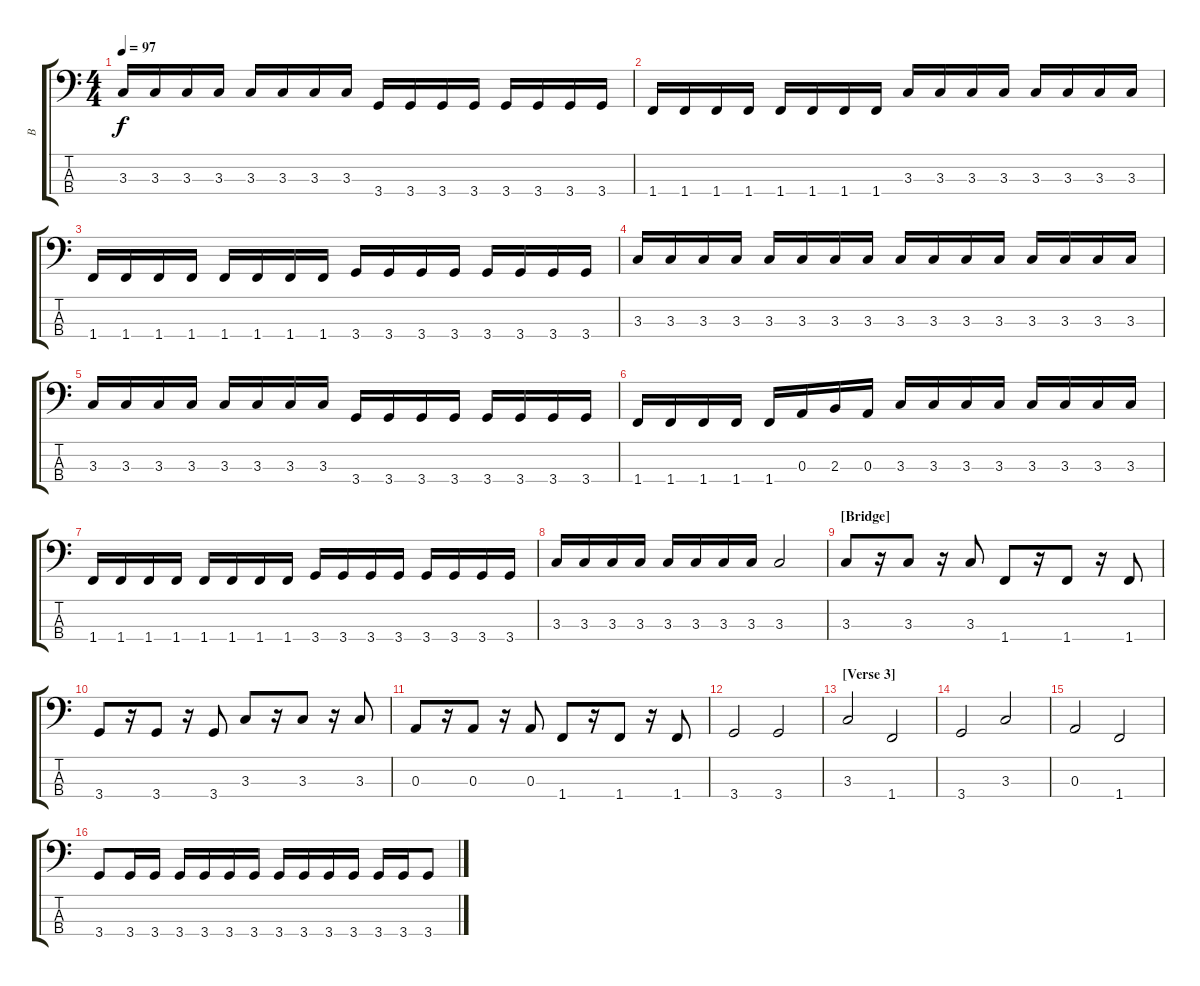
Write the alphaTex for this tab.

\track ("B" "B") {instrument electricbasspick}
\staff {score tabs}
\tuning (G2 D2 A1 E1) {hide}
\ts (4 4)
\tempo 97
\clef f4
\ks c
3.3.16{dy f} 3.3.16 3.3.16 3.3.16 3.3.16 3.3.16 3.3.16 3.3.16 3.4.16 3.4.16 3.4.16 3.4.16 3.4.16 3.4.16 3.4.16 3.4.16 |
1.4.16 1.4.16 1.4.16 1.4.16 1.4.16 1.4.16 1.4.16 1.4.16 3.3.16 3.3.16 3.3.16 3.3.16 3.3.16 3.3.16 3.3.16 3.3.16 |
1.4.16 1.4.16 1.4.16 1.4.16 1.4.16 1.4.16 1.4.16 1.4.16 3.4.16 3.4.16 3.4.16 3.4.16 3.4.16 3.4.16 3.4.16 3.4.16 |
3.3.16 3.3.16 3.3.16 3.3.16 3.3.16 3.3.16 3.3.16 3.3.16 3.3.16 3.3.16 3.3.16 3.3.16 3.3.16 3.3.16 3.3.16 3.3.16 |
\section ("" "")
3.3.16 3.3.16 3.3.16 3.3.16 3.3.16 3.3.16 3.3.16 3.3.16 3.4.16 3.4.16 3.4.16 3.4.16 3.4.16 3.4.16 3.4.16 3.4.16 |
1.4.16 1.4.16 1.4.16 1.4.16 1.4.16 0.3.16 2.3.16 0.3.16 3.3.16 3.3.16 3.3.16 3.3.16 3.3.16 3.3.16 3.3.16 3.3.16 |
1.4.16 1.4.16 1.4.16 1.4.16 1.4.16 1.4.16 1.4.16 1.4.16 3.4.16 3.4.16 3.4.16 3.4.16 3.4.16 3.4.16 3.4.16 3.4.16 |
3.3.16 3.3.16 3.3.16 3.3.16 3.3.16 3.3.16 3.3.16 3.3.16 3.3.2 |
\section ("" "[Bridge]")
3.3.8 r.16 3.3.8 r.16 3.3.8 1.4.8 r.16 1.4.8 r.16 1.4.8 |
3.4.8 r.16 3.4.8 r.16 3.4.8 3.3.8 r.16 3.3.8 r.16 3.3.8 |
0.3.8 r.16 0.3.8 r.16 0.3.8 1.4.8 r.16 1.4.8 r.16 1.4.8 |
3.4.2 3.4.2 |
\section ("" "[Verse 3]")
3.3.2 1.4.2 |
3.4.2 3.3.2 |
0.3.2 1.4.2 |
3.4.8 3.4.16 3.4.16 3.4.16 3.4.16 3.4.16 3.4.16 3.4.16 3.4.16 3.4.16 3.4.16 3.4.16 3.4.16 3.4.8
